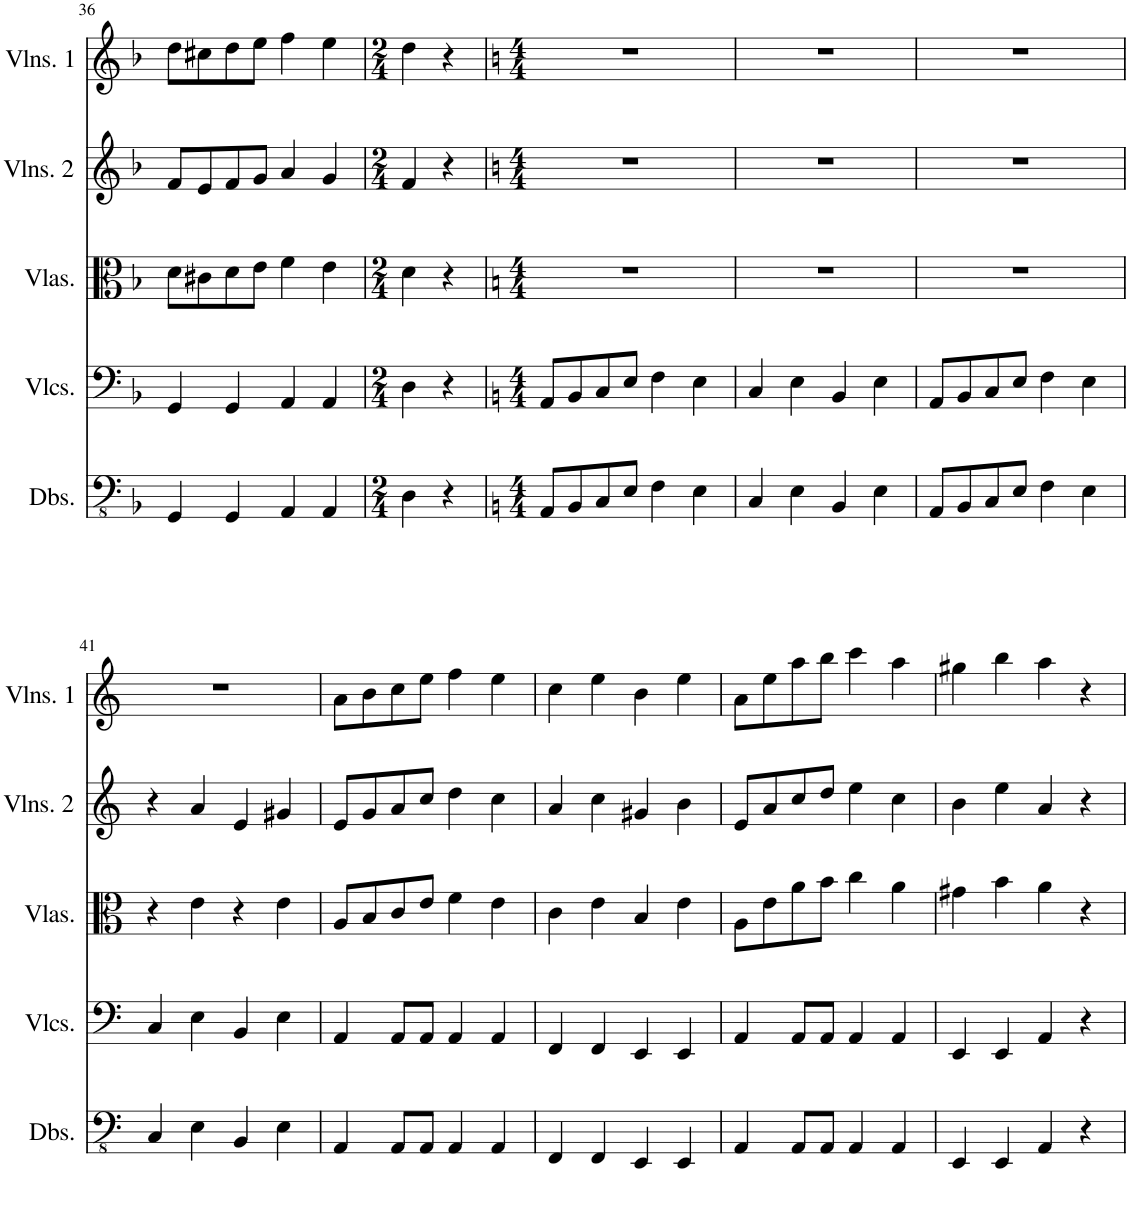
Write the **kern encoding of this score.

**kern	**kern	**kern	**kern	**kern
*part5	*part4	*part3	*part2	*part1
*staff5	*staff4	*staff3	*staff2	*staff1
*I"Double Basses	*I"Violoncellos	*I"Violas	*I"Violins 2	*I"Violins 1
*I'Dbs.	*I'Vlcs.	*I'Vlas.	*I'Vlns. 2	*I'Vlns. 1
!!LO:PB:g=z
*clefFv4	*clefF4	*clefC3	*clefG2	*clefG2
*k[b-]	*k[b-]	*k[b-]	*k[b-]	*k[b-]
*M4/4	*M4/4	*M4/4	*M4/4	*M4/4
=36	=36	=36	=36	=36
4GGG/	4GG/	8d\L	8f/L	8dd\L
.	.	8c#X\	8e/	8cc#X\
4GGG/	4GG/	8d\	8f/	8dd\
.	.	8e\J	8g/J	8ee\J
4AAA/	4AA/	4f\	4a/	4ff\
4AAA/	4AA/	4e\	4g/	4ee\
=37	=37	=37	=37	=37
*M2/4	*M2/4	*M2/4	*M2/4	*M2/4
4DD\	4D\	4d\	4f/	4dd\
4r	4r	4r	4r	4r
=38	=38	=38	=38	=38
*k[]	*k[]	*k[]	*k[]	*k[]
*M4/4	*M4/4	*M4/4	*M4/4	*M4/4
8AAA/L	8AA/L	1r	1r	1r
8BBB/	8BB/	.	.	.
8CC/	8C/	.	.	.
8EE/J	8E/J	.	.	.
4FF\	4F\	.	.	.
4EE\	4E\	.	.	.
=39	=39	=39	=39	=39
4CC/	4C/	1r	1r	1r
4EE\	4E\	.	.	.
4BBB/	4BB/	.	.	.
4EE\	4E\	.	.	.
=40	=40	=40	=40	=40
8AAA/L	8AA/L	1r	1r	1r
8BBB/	8BB/	.	.	.
8CC/	8C/	.	.	.
8EE/J	8E/J	.	.	.
4FF\	4F\	.	.	.
4EE\	4E\	.	.	.
!!LO:LB:g=z
=41	=41	=41	=41	=41
4CC/	4C/	4r	4r	1r
4EE\	4E\	4e\	4a/	.
4BBB/	4BB/	4r	4e/	.
4EE\	4E\	4e\	4g#X/	.
=42	=42	=42	=42	=42
4AAA/	4AA/	8A/L	8e/L	8a\L
.	.	8B/	8g/	8b\
8AAA/L	8AA/L	8c/	8a/	8cc\
8AAA/J	8AA/J	8e/J	8cc/J	8ee\J
4AAA/	4AA/	4f\	4dd\	4ff\
4AAA/	4AA/	4e\	4cc\	4ee\
=43	=43	=43	=43	=43
4FFF/	4FF/	4c\	4a/	4cc\
4FFF/	4FF/	4e\	4cc\	4ee\
4EEE/	4EE/	4B/	4g#X/	4b\
4EEE/	4EE/	4e\	4b\	4ee\
=44	=44	=44	=44	=44
4AAA/	4AA/	8A\L	8e/L	8a\L
.	.	8e\	8a/	8ee\
8AAA/L	8AA/L	8a\	8cc/	8aa\
8AAA/J	8AA/J	8b\J	8dd/J	8bb\J
4AAA/	4AA/	4cc\	4ee\	4ccc\
4AAA/	4AA/	4a\	4cc\	4aa\
=45	=45	=45	=45	=45
4EEE/	4EE/	4g#X\	4b\	4gg#X\
4EEE/	4EE/	4b\	4ee\	4bb\
4AAA/	4AA/	4a\	4a/	4aa\
4r	4r	4r	4r	4r
=	=	=	=	=
*-	*-	*-	*-	*-
